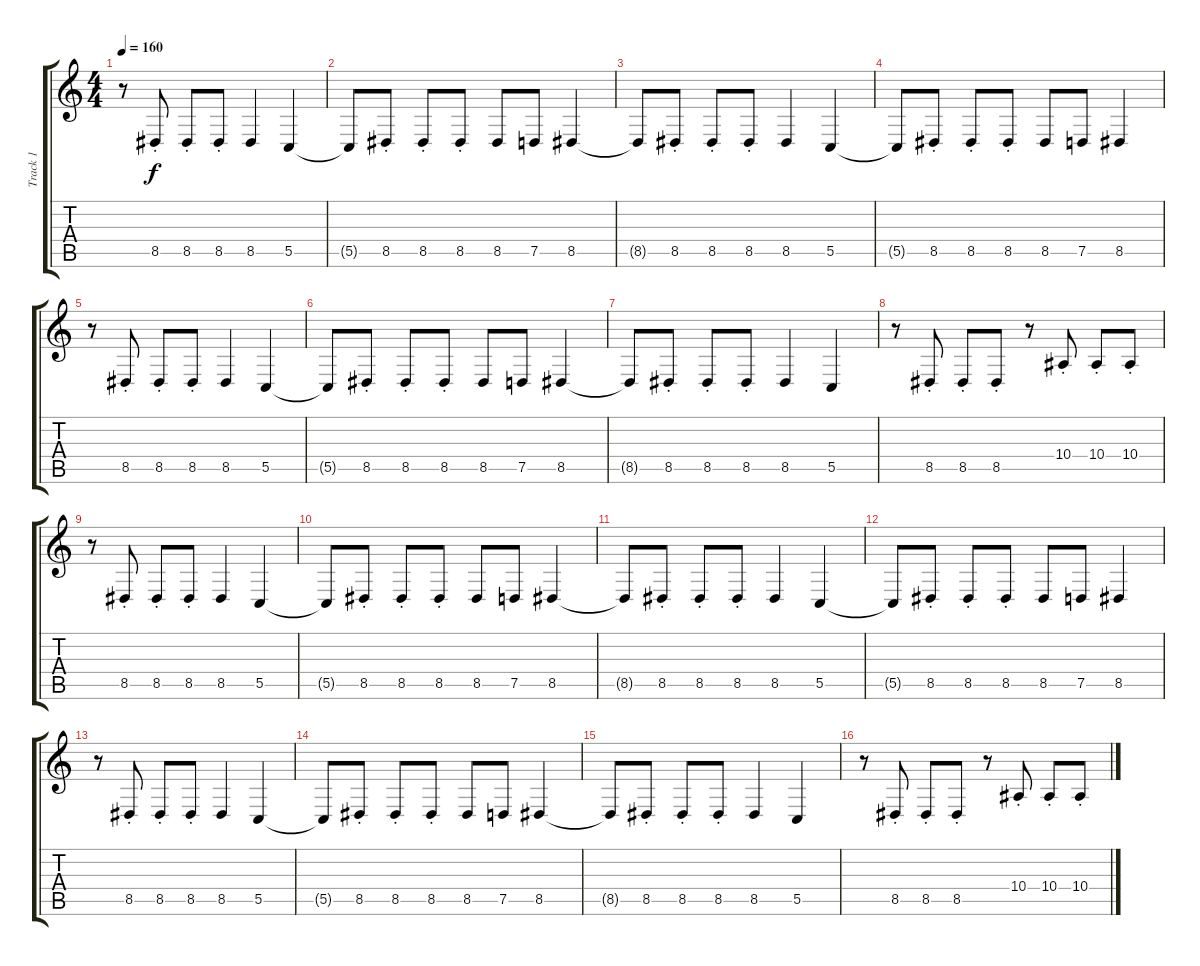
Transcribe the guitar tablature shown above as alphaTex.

\track ("Track 1" "Track 1") {instrument lead1square}
\staff {score tabs}
\tuning (D4 A3 F3 C3 G2 C2) {hide}
\ts (4 4)
\tempo 160
\clef g2
\ks c
r.8{dy f} 8.5{st}.8 8.5{st}.8 8.5{st}.8 8.5.4 5.5.4 |
5.5{t}.8 8.5{st}.8 8.5{st}.8 8.5{st}.8 8.5.8 7.5.8 8.5.4 |
8.5{t}.8 8.5{st}.8 8.5{st}.8 8.5{st}.8 8.5.4 5.5.4 |
5.5{t}.8 8.5{st}.8 8.5{st}.8 8.5{st}.8 8.5.8 7.5.8 8.5.4 |
r.8 8.5{st}.8 8.5{st}.8 8.5{st}.8 8.5.4 5.5.4 |
5.5{t}.8 8.5{st}.8 8.5{st}.8 8.5{st}.8 8.5.8 7.5.8 8.5.4 |
8.5{t}.8 8.5{st}.8 8.5{st}.8 8.5{st}.8 8.5.4 5.5.4 |
r.8 8.5{st}.8 8.5{st}.8 8.5{st}.8 r.8 10.4{st}.8 10.4{st}.8 10.4{st}.8 |
r.8 8.5{st}.8 8.5{st}.8 8.5{st}.8 8.5.4 5.5.4 |
5.5{t}.8 8.5{st}.8 8.5{st}.8 8.5{st}.8 8.5.8 7.5.8 8.5.4 |
8.5{t}.8 8.5{st}.8 8.5{st}.8 8.5{st}.8 8.5.4 5.5.4 |
5.5{t}.8 8.5{st}.8 8.5{st}.8 8.5{st}.8 8.5.8 7.5.8 8.5.4 |
r.8 8.5{st}.8 8.5{st}.8 8.5{st}.8 8.5.4 5.5.4 |
5.5{t}.8 8.5{st}.8 8.5{st}.8 8.5{st}.8 8.5.8 7.5.8 8.5.4 |
8.5{t}.8 8.5{st}.8 8.5{st}.8 8.5{st}.8 8.5.4 5.5.4 |
r.8 8.5{st}.8 8.5{st}.8 8.5{st}.8 r.8 10.4{st}.8 10.4{st}.8 10.4{st}.8
